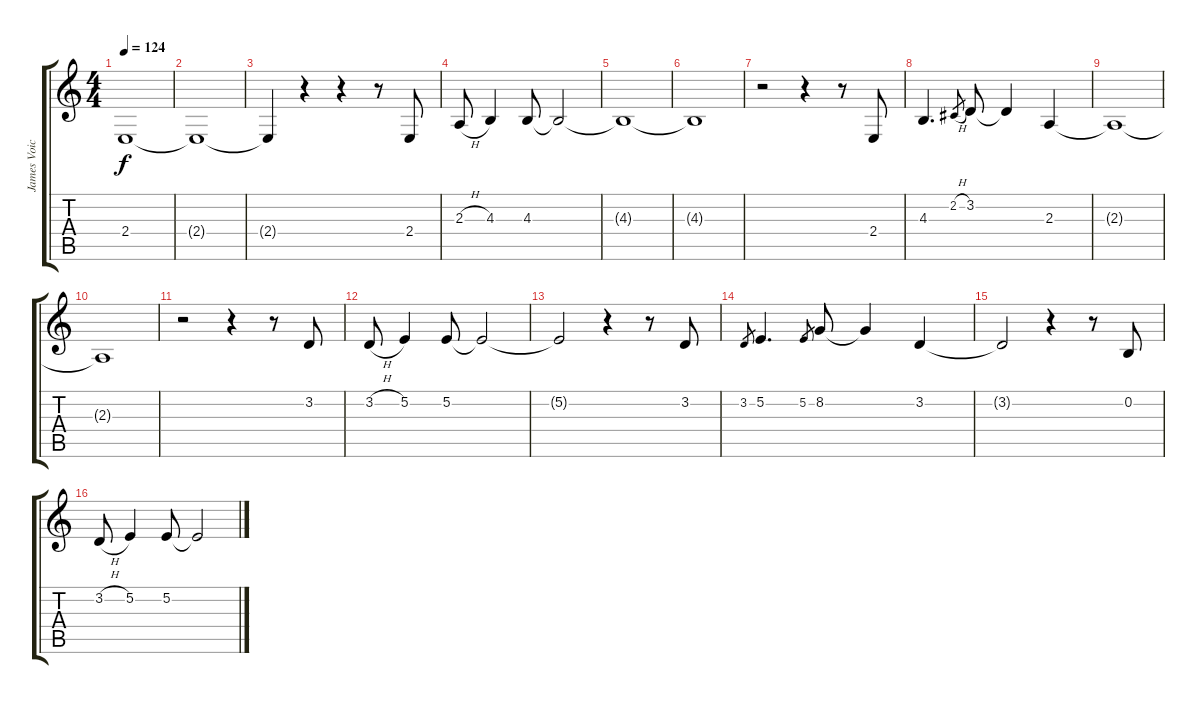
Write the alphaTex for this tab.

\track ("James Voice" "James Voic") {instrument cello}
\staff {score tabs}
\tuning (E4 B3 G3 D3 A2 E2) {hide}
\ts (4 4)
\tempo 124
\clef g2
\ks c
2.4{t}.1{dy f} |
2.4{t}.1 |
2.4{t}.4 r.4 r.4 r.8 2.4.8 |
2.3{h}.8 4.3.4 4.3.8 4.3{t}.2 |
4.3{t}.1 |
4.3{t}.1 |
r.2 r.4 r.8 2.4.8 |
4.3.4{d} 2.2{h}.8{gr} 3.2.8 3.2{t}.4 2.3.4 |
2.3{t}.1 |
2.3{t}.1 |
r.2 r.4 r.8 3.2.8 |
3.2{h}.8 5.2.4 5.2.8 5.2{t}.2 |
5.2{t}.2 r.4 r.8 3.2.8 |
3.2.8{gr} 5.2.4{d} 5.2.8{gr} 8.2.8 8.2{t}.4 3.2.4 |
3.2{t}.2 r.4 r.8 0.2.8 |
3.2{h}.8 5.2.4 5.2.8 5.2{t}.2
